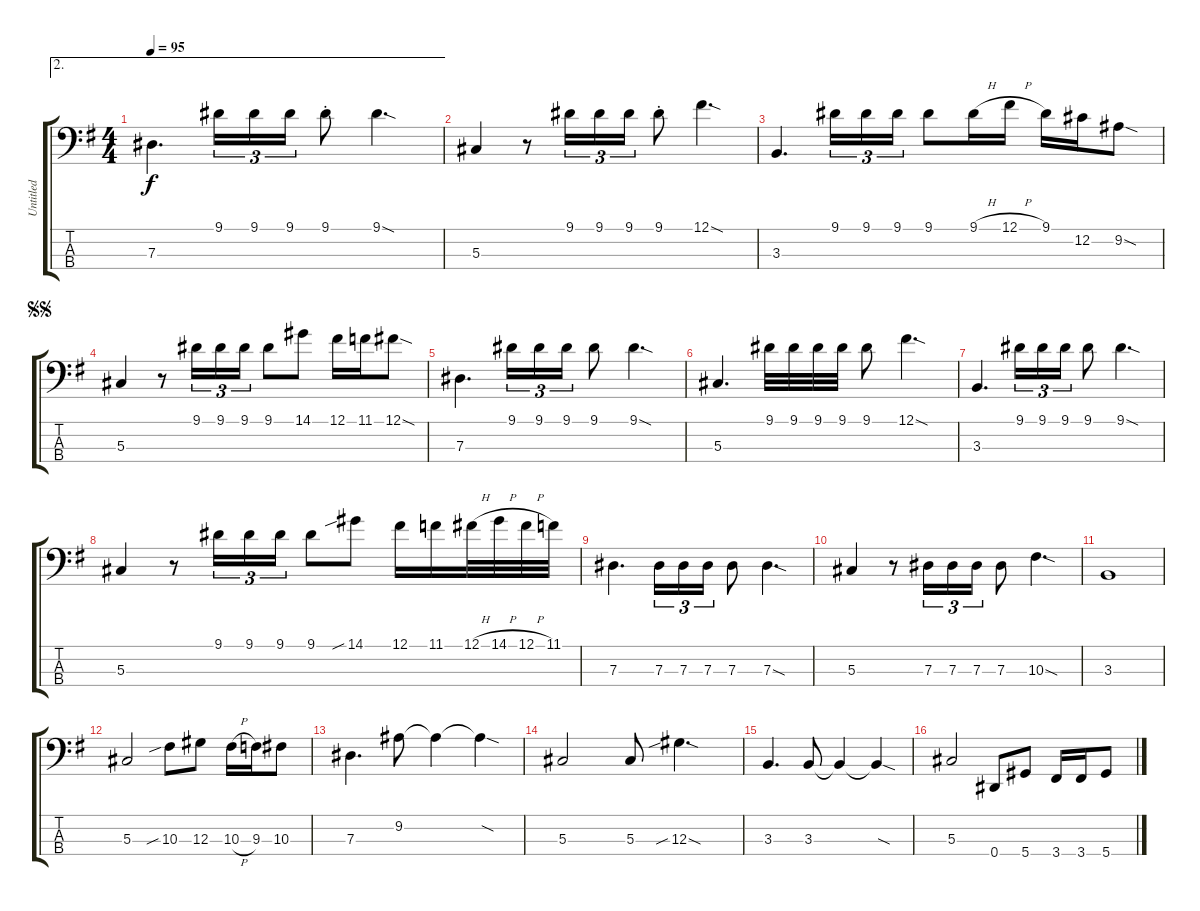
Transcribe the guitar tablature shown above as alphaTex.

\track ("Untitled" "Untitled") {instrument electricbassfinger}
\staff {score tabs}
\tuning (Gb2 Db2 Ab1 Eb1) {hide}
\ae 2
\ts (4 4)
\tempo 95
\clef f4
\ks g
7.3.4{d dy f} 9.1.16{tu (3 2)} 9.1.16{tu (3 2)} 9.1.16{tu (3 2)} 9.1{st}.8 9.1{sod}.4{d} |
5.3.4 r.8 9.1.16{tu (3 2)} 9.1.16{tu (3 2)} 9.1.16{tu (3 2)} 9.1{st}.8 12.1{sod}.4{d} |
3.3.4{d} 9.1.16{tu (3 2)} 9.1.16{tu (3 2)} 9.1.16{tu (3 2)} 9.1.8 9.1{h}.16 12.1{h}.16 9.1.16 12.2.16 9.2{sod}.8 |
\jump segnosegno
5.3.4 r.8 9.1.16{tu (3 2)} 9.1.16{tu (3 2)} 9.1.16{tu (3 2)} 9.1.8 14.1.8 12.1.16 11.1.16 12.1{sod}.8 |
7.3.4{d} 9.1.16{tu (3 2)} 9.1.16{tu (3 2)} 9.1.16{tu (3 2)} 9.1.8 9.1{sod}.4{d} |
5.3.4{d} 9.1.32 9.1.32 9.1.32 9.1.32 9.1.8 12.1{sod}.4{d} |
3.3.4{d} 9.1.16{tu (3 2)} 9.1.16{tu (3 2)} 9.1.16{tu (3 2)} 9.1.8 9.1{sod}.4{d} |
5.3.4 r.8 9.1.16{tu (3 2)} 9.1.16{tu (3 2)} 9.1.16{tu (3 2)} 9.1.8 14.1{sib}.8 12.1.16 11.1.16 12.1{h}.32 14.1{h}.32 12.1{h}.32 11.1.32 |
7.3.4{d} 7.3.16{tu (3 2)} 7.3.16{tu (3 2)} 7.3.16{tu (3 2)} 7.3.8 7.3{sod}.4{d} |
5.3.4 r.8 7.3.16{tu (3 2)} 7.3.16{tu (3 2)} 7.3.16{tu (3 2)} 7.3.8 10.3{sod}.4{d} |
3.3.1 |
5.3.2 10.3{sib}.8 12.3.8 10.3{h}.16 9.3.16 10.3.8 |
7.3.4{d} 9.2.8 9.2{t}.4 9.2{sod t}.4 |
5.3.2 5.3.8 12.3{sib sod}.4{d} |
3.3.4{d} 3.3.8 3.3{t}.4 3.3{sod t}.4 |
5.3.2 0.4.8 5.4.8 3.4.16 3.4.16 5.4.8
